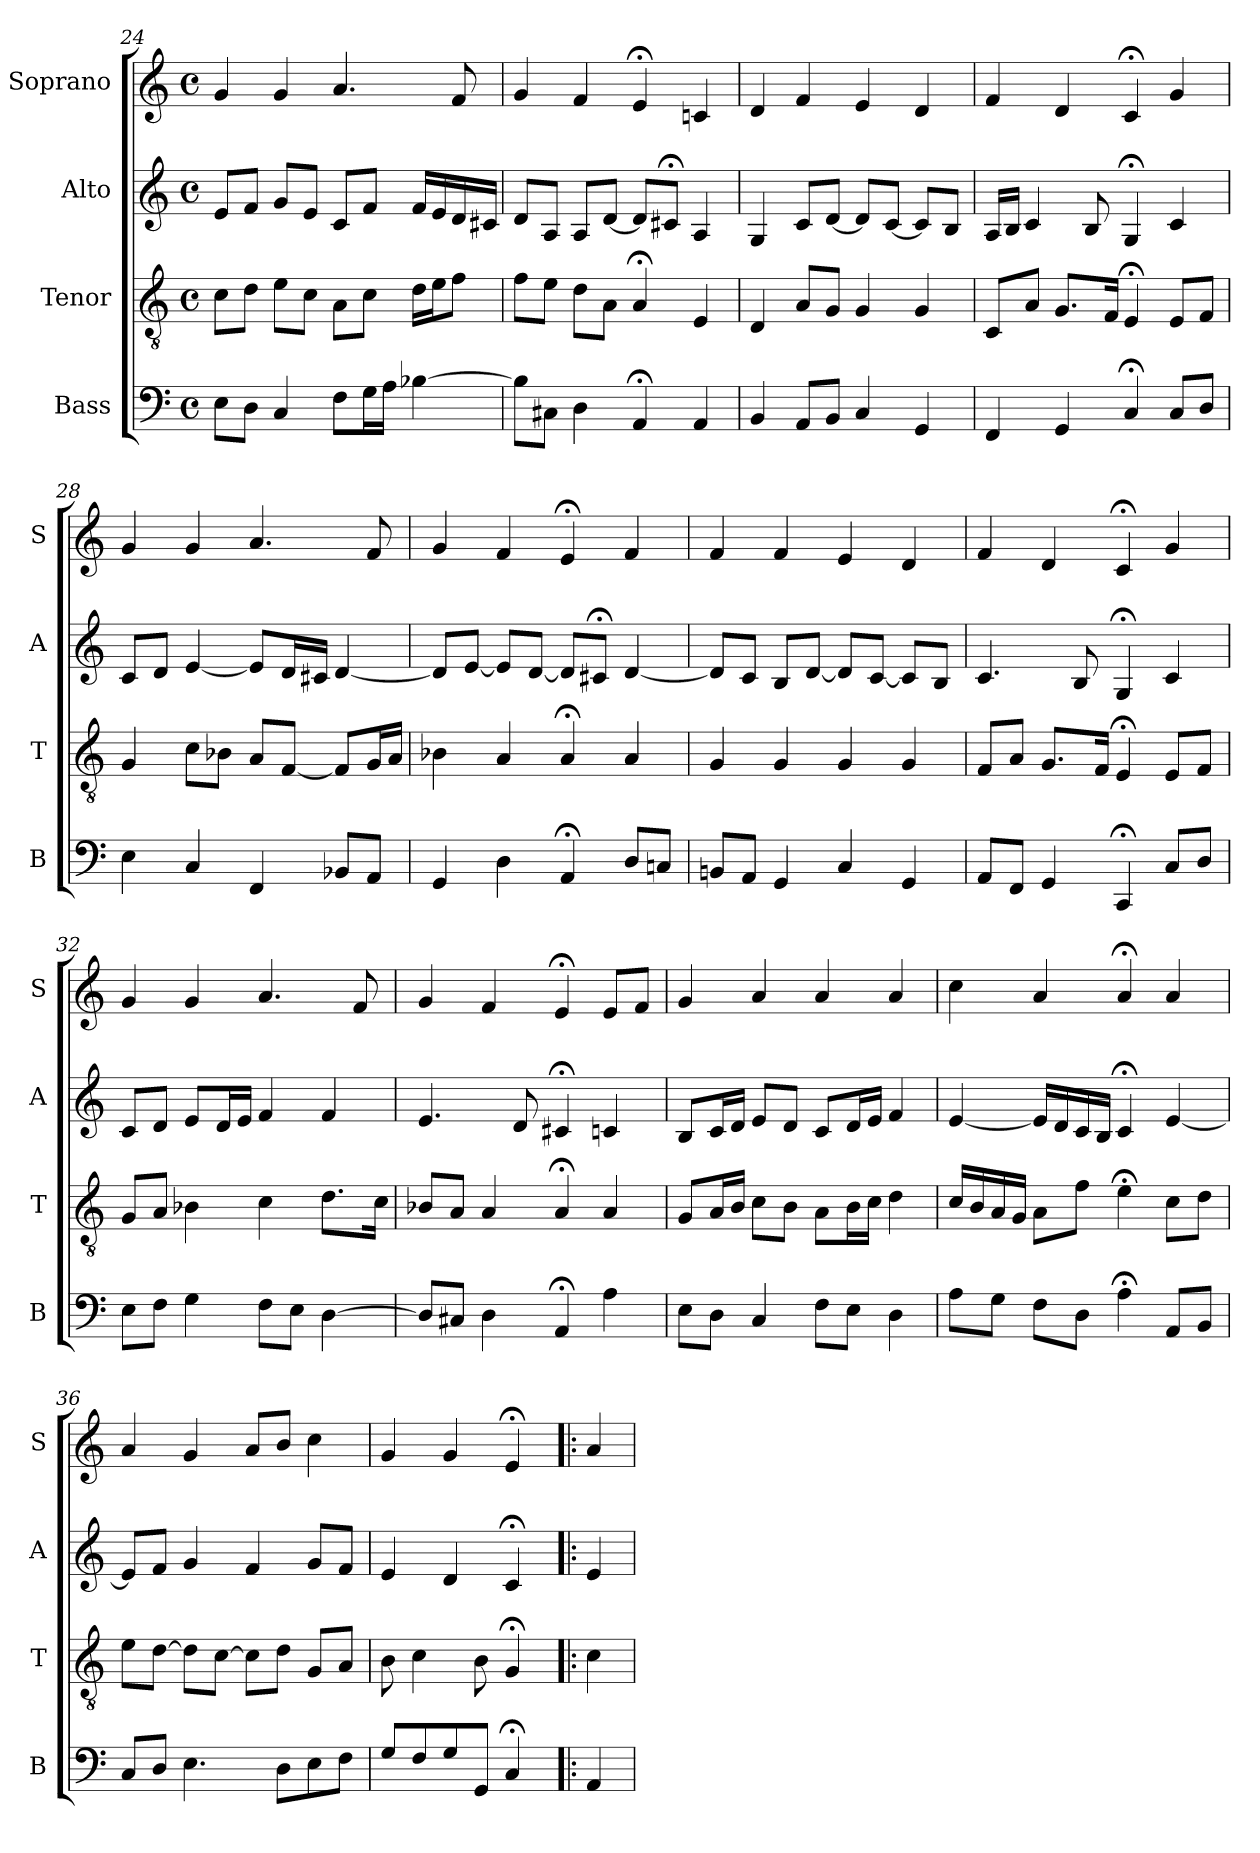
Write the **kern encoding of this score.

**kern	**kern	**kern	**kern
*part4	*part3	*part2	*part1
*staff4	*staff3	*staff2	*staff1
*I"Bass	*I"Tenor	*I"Alto	*I"Soprano
*I'B	*I'T	*I'A	*I'S
*clefF4	*clefGv2	*clefG2	*clefG2
*k[]	*k[]	*k[]	*k[]
*E:phr	*E:phr	*E:phr	*E:phr
*M4/4	*M4/4	*M4/4	*M4/4
*met(c)	*met(c)	*met(c)	*met(c)
=24	=24	=24	=24
8EL	8cL	8eL	4g
8DJ	8dJ	8fJ	.
4C	8eL	8gL	4g
.	8cJ	8eJ	.
8FL	8AL	8cL	4.a
16GL	8cJ	8fJ	.
16AJJ	.	.	.
[4B-X	16dLL	16fLL	.
.	16eJ	16e	.
.	8fJ	16d	8f
.	.	16c#XJJ	.
=25	=25	=25	=25
8B-L]	8fL	8dL	4g
8C#XJ	8eJ	8AJ	.
4D	8dL	8AL	4f
.	8AJ	[8dJ	.
4AA;<	4A;<	8dL]	4e;<
.	.	8c#X;<J	.
4AA	4E	4A	4cn
=26	=26	=26	=26
4BB	4D	4G	4d
8AAL	8AL	8cL	4f
8BBJ	8GJ	[8dJ	.
4C	4G	8dL]	4e
.	.	[8cJ	.
4GG	4G	8cL]	4d
.	.	8BJ	.
=27	=27	=27	=27
4FF	8CL	16ALL	4f
.	.	16BJJ	.
.	8AJ	4c	.
4GG	8.GL	.	4d
.	.	8B	.
.	16FJk	.	.
4C;<	4E;<	4G;<	4c;<
8CL	8EL	4c	4g
8DJ	8FJ	.	.
=28	=28	=28	=28
4E	4G	8cL	4g
.	.	8dJ	.
4C	8cL	[4e	4g
.	8B-XJ	.	.
4FF	8AL	8eL]	4.a
.	[8FJ	16dL	.
.	.	16c#XJJ	.
8BB-XL	8FL]	[4d	.
8AAJ	16GL	.	8f
.	16AJJ	.	.
=29	=29	=29	=29
4GG	4B-X	8dL]	4g
.	.	[8eJ	.
4D	4A	8eL]	4f
.	.	[8dJ	.
4AA;<	4A;<	8dL]	4e;<
.	.	8c#X;<J	.
8DL	4A	[4d	4f
8CnJ	.	.	.
=30	=30	=30	=30
8BBniL	4Gi	8diL]	4fi
8AAJ	.	8cJ	.
4GG	4G	8BL	4f
.	.	[8dJ	.
4C	4G	8dL]	4e
.	.	[8cJ	.
4GG	4G	8cL]	4d
.	.	8BJ	.
=31	=31	=31	=31
8AAL	8FL	4.c	4f
8FFJ	8AJ	.	.
4GG	8.GL	.	4d
.	.	8B	.
.	16FJk	.	.
4CC;<	4E;<	4G;<	4c;<
8CL	8EL	4c	4g
8DJ	8FJ	.	.
=32	=32	=32	=32
8EL	8GL	8cL	4g
8FJ	8AJ	8dJ	.
4G	4B-X	8eL	4g
.	.	16dL	.
.	.	16eJJ	.
8FL	4c	4f	4.a
8EJ	.	.	.
[4D	8.dL	4f	.
.	.	.	8f
.	16cJk	.	.
=33	=33	=33	=33
8DL]	8B-XL	4.e	4g
8C#XJ	8AJ	.	.
4D	4A	.	4f
.	.	8d	.
4AA;<	4A;<	4c#X;<	4e;<
4A	4A	4cn	8eL
.	.	.	8fJ
=34	=34	=34	=34
8EL	8GL	8BL	4g
8DJ	16AL	16cL	.
.	16BJJ	16dJJ	.
4C	8cL	8eL	4a
.	8BJ	8dJ	.
8FL	8AL	8cL	4a
8EJ	16BL	16dL	.
.	16cJJ	16eJJ	.
4D	4d	4f	4a
=35	=35	=35	=35
8AL	16cLL	[4e	4cc
.	16B	.	.
8GJ	16A	.	.
.	16GJJ	.	.
8FL	8AL	16eLL]	4a
.	.	16d	.
8DJ	8fJ	16c	.
.	.	16BJJ	.
4A;<	4e;<	4c;<	4a;<
8AAL	8cL	[4e	4a
8BBJ	8dJ	.	.
=36	=36	=36	=36
8CL	8eL	8eL]	4a
8DJ	[8dJ	8fJ	.
4.E	8dL]	4g	4g
.	[8cJ	.	.
.	8cL]	4f	8aL
8DL	8dJ	.	8bJ
8E	8GL	8gL	4cc
8FJ	8AJ	8fJ	.
=37	=37	=37	=37
8GL	8B	4e	4g
8F	4c	.	.
8G	.	4d	4g
8GGJ	8B	.	.
4C;<	4G;<	4c;<	4e;<
=!|:	=!|:	=!|:	=!|:
4AA	4c	4e	4a
=	=	=	=
*-	*-	*-	*-
